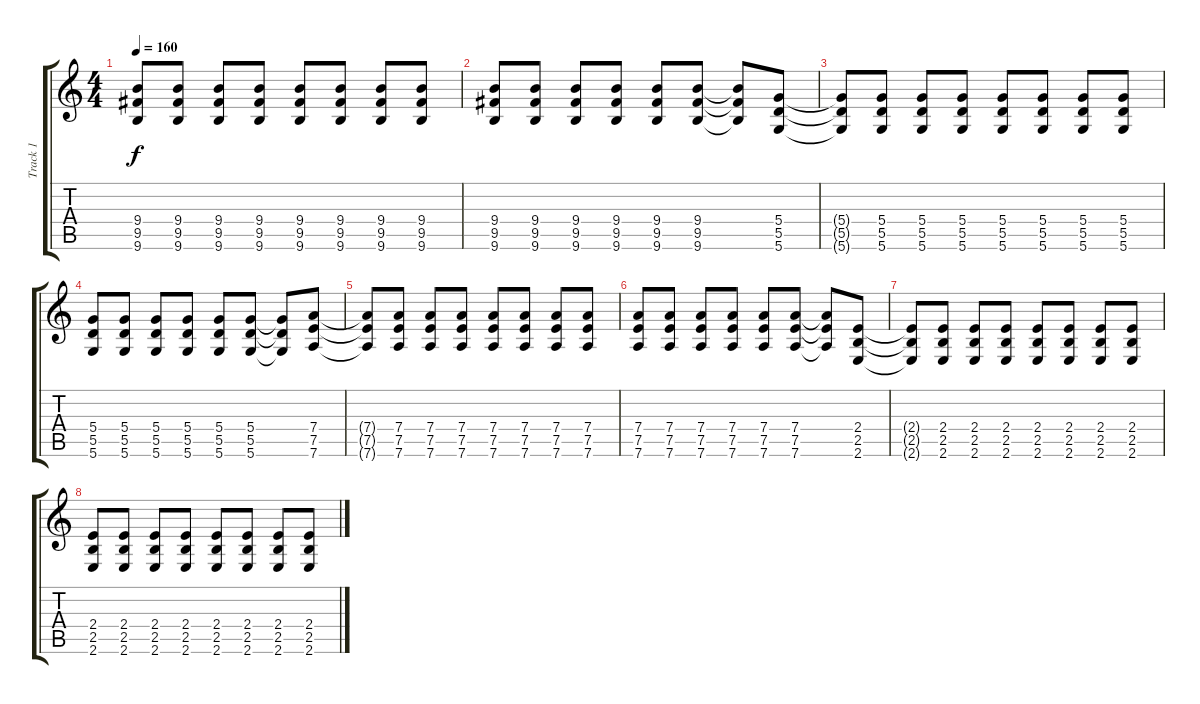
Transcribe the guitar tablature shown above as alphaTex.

\track ("Track 1" "Track 1") {instrument acousticguitarsteel}
\staff {score tabs}
\tuning (E4 B3 G3 D3 A2 D2) {hide}
\ts (4 4)
\tempo 160
\clef g2
\ks c
(9.4 9.5 9.6).8{dy f instrument distortionguitar} (9.4 9.5 9.6).8 (9.4 9.5 9.6).8 (9.4 9.5 9.6).8 (9.4 9.5 9.6).8 (9.4 9.5 9.6).8 (9.4 9.5 9.6).8 (9.4 9.5 9.6).8 |
(9.4 9.5 9.6).8 (9.4 9.5 9.6).8 (9.4 9.5 9.6).8 (9.4 9.5 9.6).8 (9.4 9.5 9.6).8 (9.4 9.5 9.6).8 (9.4{t} 9.5{t} 9.6{t}).8 (5.4 5.5 5.6).8 |
(5.4{t} 5.5{t} 5.6{t}).8 (5.4 5.5 5.6).8 (5.4 5.5 5.6).8 (5.4 5.5 5.6).8 (5.4 5.5 5.6).8 (5.4 5.5 5.6).8 (5.4 5.5 5.6).8 (5.4 5.5 5.6).8 |
(5.4 5.5 5.6).8 (5.4 5.5 5.6).8 (5.4 5.5 5.6).8 (5.4 5.5 5.6).8 (5.4 5.5 5.6).8 (5.4 5.5 5.6).8 (5.4{t} 5.5{t} 5.6{t}).8 (7.4 7.5 7.6).8 |
(7.4{t} 7.5{t} 7.6{t}).8 (7.4 7.5 7.6).8 (7.4 7.5 7.6).8 (7.4 7.5 7.6).8 (7.4 7.5 7.6).8 (7.4 7.5 7.6).8 (7.4 7.5 7.6).8 (7.4 7.5 7.6).8 |
(7.4 7.5 7.6).8 (7.4 7.5 7.6).8 (7.4 7.5 7.6).8 (7.4 7.5 7.6).8 (7.4 7.5 7.6).8 (7.4 7.5 7.6).8 (7.4{t} 7.5{t} 7.6{t}).8 (2.4 2.5 2.6).8 |
(2.4{t} 2.5{t} 2.6{t}).8 (2.4 2.5 2.6).8 (2.4 2.5 2.6).8 (2.4 2.5 2.6).8 (2.4 2.5 2.6).8 (2.4 2.5 2.6).8 (2.4 2.5 2.6).8 (2.4 2.5 2.6).8 |
(2.4 2.5 2.6).8 (2.4 2.5 2.6).8 (2.4 2.5 2.6).8 (2.4 2.5 2.6).8 (2.4 2.5 2.6).8 (2.4 2.5 2.6).8 (2.4 2.5 2.6).8 (2.4 2.5 2.6).8
